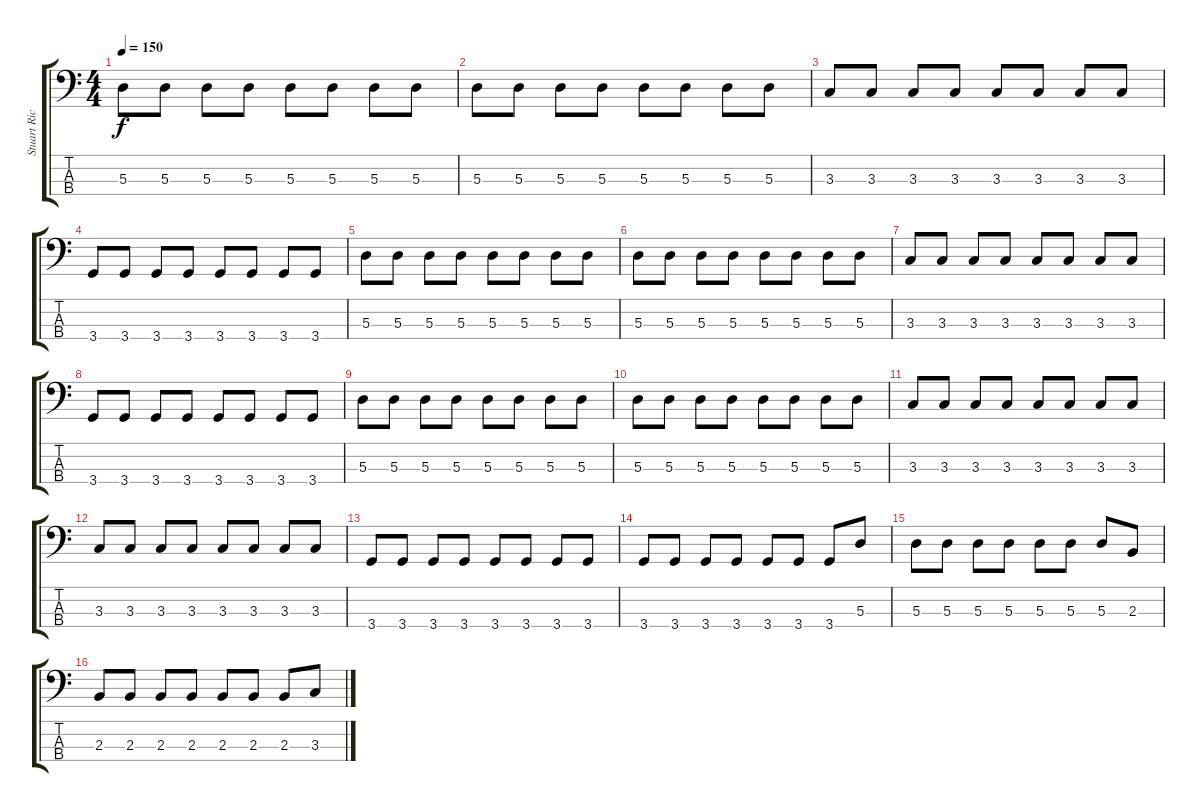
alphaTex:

\track ("Stuart Richardson" "Stuart Ric") {instrument electricbassfinger}
\staff {score tabs}
\tuning (G2 D2 A1 E1) {hide}
\ts (4 4)
\tempo 150
\clef f4
\ks c
5.3.8{dy f} 5.3.8 5.3.8 5.3.8 5.3.8 5.3.8 5.3.8 5.3.8 |
5.3.8 5.3.8 5.3.8 5.3.8 5.3.8 5.3.8 5.3.8 5.3.8 |
3.3.8 3.3.8 3.3.8 3.3.8 3.3.8 3.3.8 3.3.8 3.3.8 |
3.4.8 3.4.8 3.4.8 3.4.8 3.4.8 3.4.8 3.4.8 3.4.8 |
5.3.8 5.3.8 5.3.8 5.3.8 5.3.8 5.3.8 5.3.8 5.3.8 |
5.3.8 5.3.8 5.3.8 5.3.8 5.3.8 5.3.8 5.3.8 5.3.8 |
3.3.8 3.3.8 3.3.8 3.3.8 3.3.8 3.3.8 3.3.8 3.3.8 |
3.4.8 3.4.8 3.4.8 3.4.8 3.4.8 3.4.8 3.4.8 3.4.8 |
5.3.8 5.3.8 5.3.8 5.3.8 5.3.8 5.3.8 5.3.8 5.3.8 |
5.3.8 5.3.8 5.3.8 5.3.8 5.3.8 5.3.8 5.3.8 5.3.8 |
3.3.8 3.3.8 3.3.8 3.3.8 3.3.8 3.3.8 3.3.8 3.3.8 |
3.3.8 3.3.8 3.3.8 3.3.8 3.3.8 3.3.8 3.3.8 3.3.8 |
3.4.8 3.4.8 3.4.8 3.4.8 3.4.8 3.4.8 3.4.8 3.4.8 |
3.4.8 3.4.8 3.4.8 3.4.8 3.4.8 3.4.8 3.4.8 5.3.8{instrument overdrivenguitar} |
5.3.8 5.3.8 5.3.8 5.3.8 5.3.8 5.3.8 5.3.8 2.3.8 |
2.3.8 2.3.8 2.3.8 2.3.8 2.3.8 2.3.8 2.3.8 3.3.8
